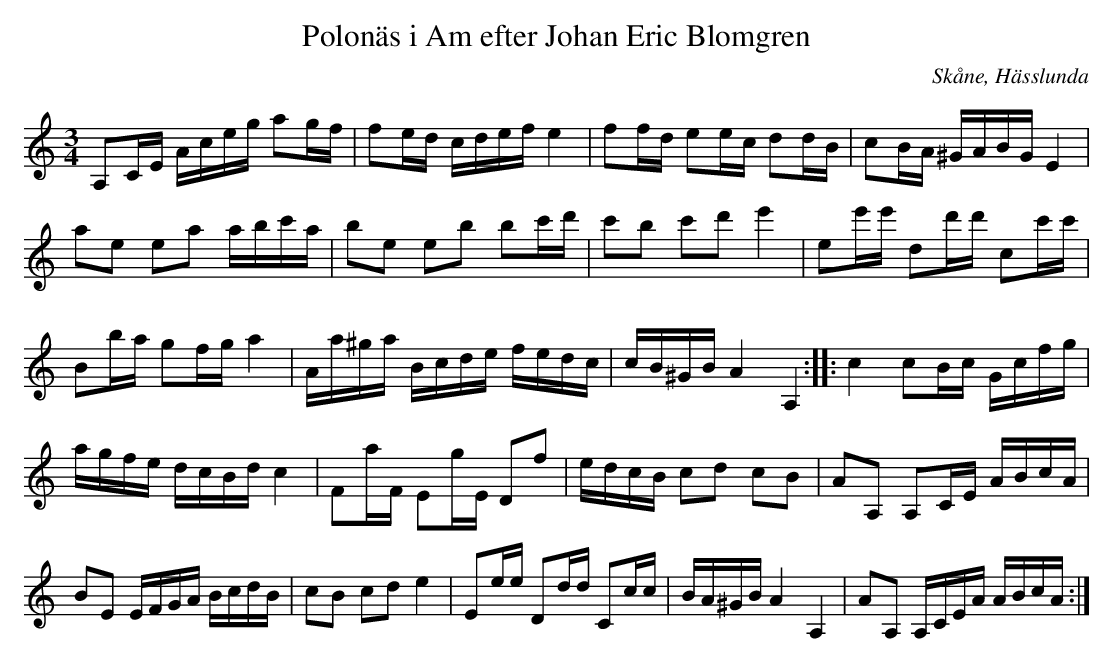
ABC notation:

X:1
T:Polonäs i Am efter Johan Eric Blomgren
O:Skåne, Hässlunda
M:3/4
L:1/16
K:Am
A,2CE Aceg a2gf | f2ed cdef e4 | f2fd e2ec d2dB | c2BA ^GABG E4 |
a2e2 e2a2 abc'a | b2e2 e2b2 b2c'd' | c'2b2 c'2d'2 e'4 | e2e'e' d2d'd' c2c'c' |
B2ba g2fg a4 | Aa^ga Bcde fedc | cB^GB A4 A,4 :: c4 c2Bc Gcfg |
agfe dcBd c4 | F2aF E2gE D2f2 | edcB c2d2 c2B2 | A2A,2 A,2CE ABcA |
B2E2 EFGA BcdB | c2B2 c2d2 e4 | E2ee D2dd C2cc | BA^GB A4 A,4 | A2A,2 A,CEA ABcA :|
